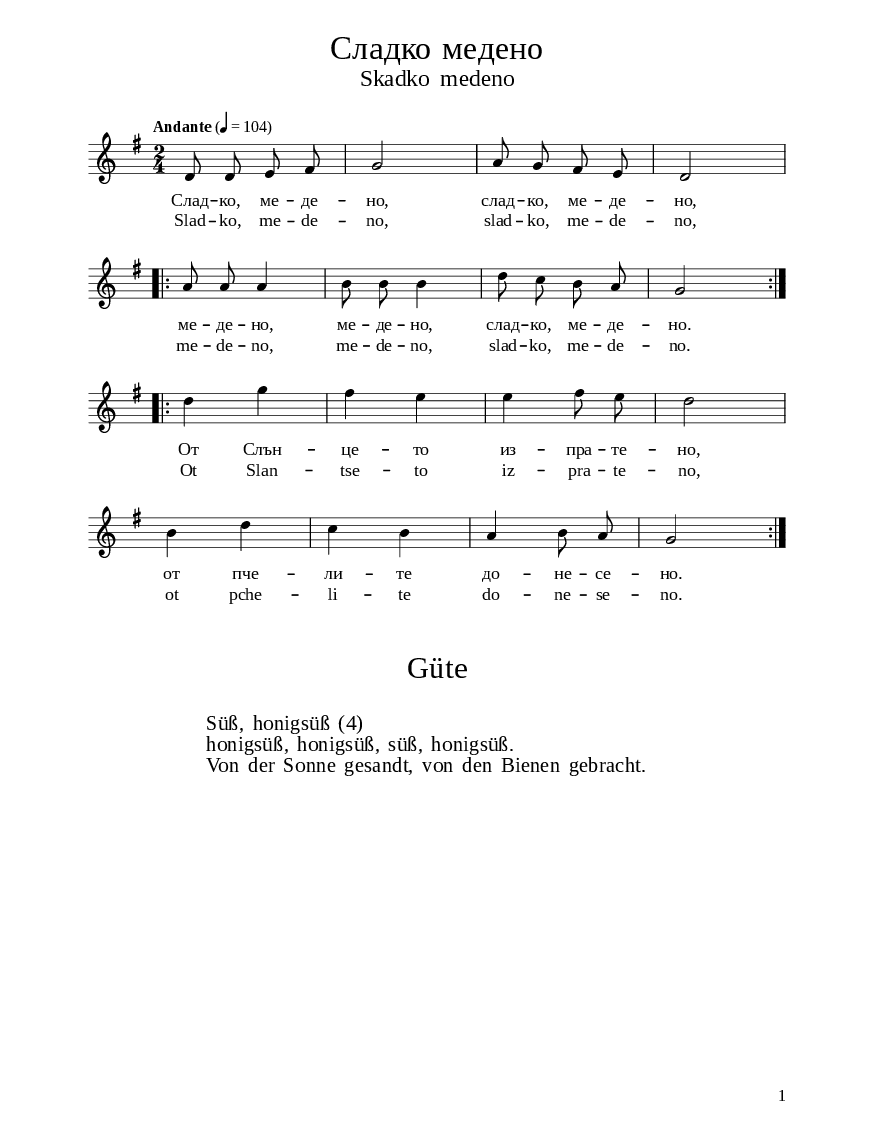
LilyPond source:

\version "2.20.0"

\paper {
  #(set-paper-size "a5")
}

\bookpart {
\paper {
  print-all-headers = ##t
  print-page-number = ##t
  print-first-page-number = ##t

  % put page numbers on the bottom
  oddHeaderMarkup = \markup ""
  evenHeaderMarkup = \markup ""
  oddFooterMarkup = \markup
    \fill-line {
      ""
      \on-the-fly #print-page-number-check-first \fromproperty #'page:page-number-string
    }
  evenFooterMarkup = \markup
    \fill-line {
      \on-the-fly #print-page-number-check-first \fromproperty #'page:page-number-string
      ""
    }

  left-margin = 1.5\cm
  right-margin = 1.5\cm
  top-margin = 1.6\cm
  bottom-margin = 1.2\cm
  ragged-bottom = ##t % do not spread the staves to fill the whole vertical space

  % change lyrics and titles font (affects notes also)
  fonts =
    #(make-pango-font-tree
     "Times New Roman"
     "DejaVu Sans"
     "DejaVu Sans Mono"
     (/ (* staff-height pt) 3.6))

  % change distance between staves
  system-system-spacing =
    #'((basic-distance . 12)
       (minimum-distance . 6)
       (padding . 1)
       (stretchability . 12))
}

\header {
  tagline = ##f
}

\score{
  \layout { 
    indent = 0.0\cm % remove first line indentation
    %ragged-last = ##t % do not spread last line to fill the whole space
    \context {
      \Score
      \omit BarNumber %remove bar numbers
    } % context

    \context { % change staff size
      \Staff
      fontSize = #+0 % affects notes size only
      \override StaffSymbol #'staff-space = #(magstep -3)
      \override StaffSymbol #'thickness = #0.5
      \override BarLine #'hair-thickness = #1
      %\override StaffSymbol #'ledger-line-thickness = #'(0 . 0)
    }

    \context { % adjust space between staff and lyrics and between the two lyric lines
      \Lyrics
      \override VerticalAxisGroup.nonstaff-relatedstaff-spacing = #'((basic-distance . 4.5))
      \override VerticalAxisGroup.nonstaff-nonstaff-spacing = #'((minimum-distance . 2))
    }
  } % layout

  \new Voice \absolute {
       \clef treble
      \key g \major
      \time 2/4
      %\tempo "Moderato" 8 = 160
      \tempo \markup {
        % make tempo note smaller
        \concat {
          "Andante" \normal-text { " (" }
          \teeny \general-align #Y #DOWN \note #"4" #0.8
          \normal-text { " = 104)" }
        }
      }
  \autoBeamOff
 
 
d'8 d' e' fis' |g'2 | a'8 g' fis' e' | d'2   \break | 

\repeat volta 2 {  a'8 a' a'4 | b'8 b' b'4 | d''8 c'' b' a' |  g'2 }  \break |


\repeat volta 2 { d''4 g'' | fis''4 e'' | e''4 fis''8 e'' | d''2 \break | 
                  
    b'4 d'' | c''4 b' | a'4 b'8 a' | g'2 }
  }
  
\addlyrics {Слад -- ко,
  ме -- де -- но, слад -- ко, ме -- де -- но, ме --
  де -- но, ме -- де -- но, слад -- ко, ме -- де --
  но. От Слън -- це -- то из -- пра -- те -- но,
  от пче -- ли -- те до -- не -- се -- но. }
  
 \addlyrics {Slad -- ko, me -- de -- no, slad -- ko, me --
  de -- no, me -- de -- no, me -- de -- no, slad -- ko, me --
  de -- no. Ot Slan -- tse -- to iz -- pra -- te -- no, ot pche --
  li -- te do -- ne -- se -- no. }
  
  \header {
    title = \markup \column \normal-text \fontsize #2.5 {
              \center-align
              \line { Сладко медено }
              \vspace #-0.6
              \center-align
              \line \fontsize #-3 { Skadko medeno}
              \vspace #-0.8
              \center-align
              \line \fontsize #-3 { " " }
            }
  }
  
  \midi{}

} % score

  \markup \halign #-12.1 \raise #2.8 \override #'(baseline-skip . 2) {
        \column  {
          \line  \halign #-3.8 {
            \bold  { "D. C. al Fine" }
          }
          \line  {
            \bold { con ripetizione }
          }
        }
      }




% include foreign translation(s) of the song
\version "2.20.0"

\markup \fill-line { \fontsize #6 "Güte" }
\markup \null
\markup \null
\markup \fontsize #+2.5 {
    \hspace #10
    \override #'(baseline-skip . 2)
    
        \column {
     \line { " " }      
  \line { " "Süß, honigsüß (4) }

  \line { " "honigsüß, honigsüß, süß, honigsüß.}

  \line { " "Von der Sonne gesandt, von den Bienen gebracht. }

      
      
       
    }
    
    
}
    


} % bookpart
